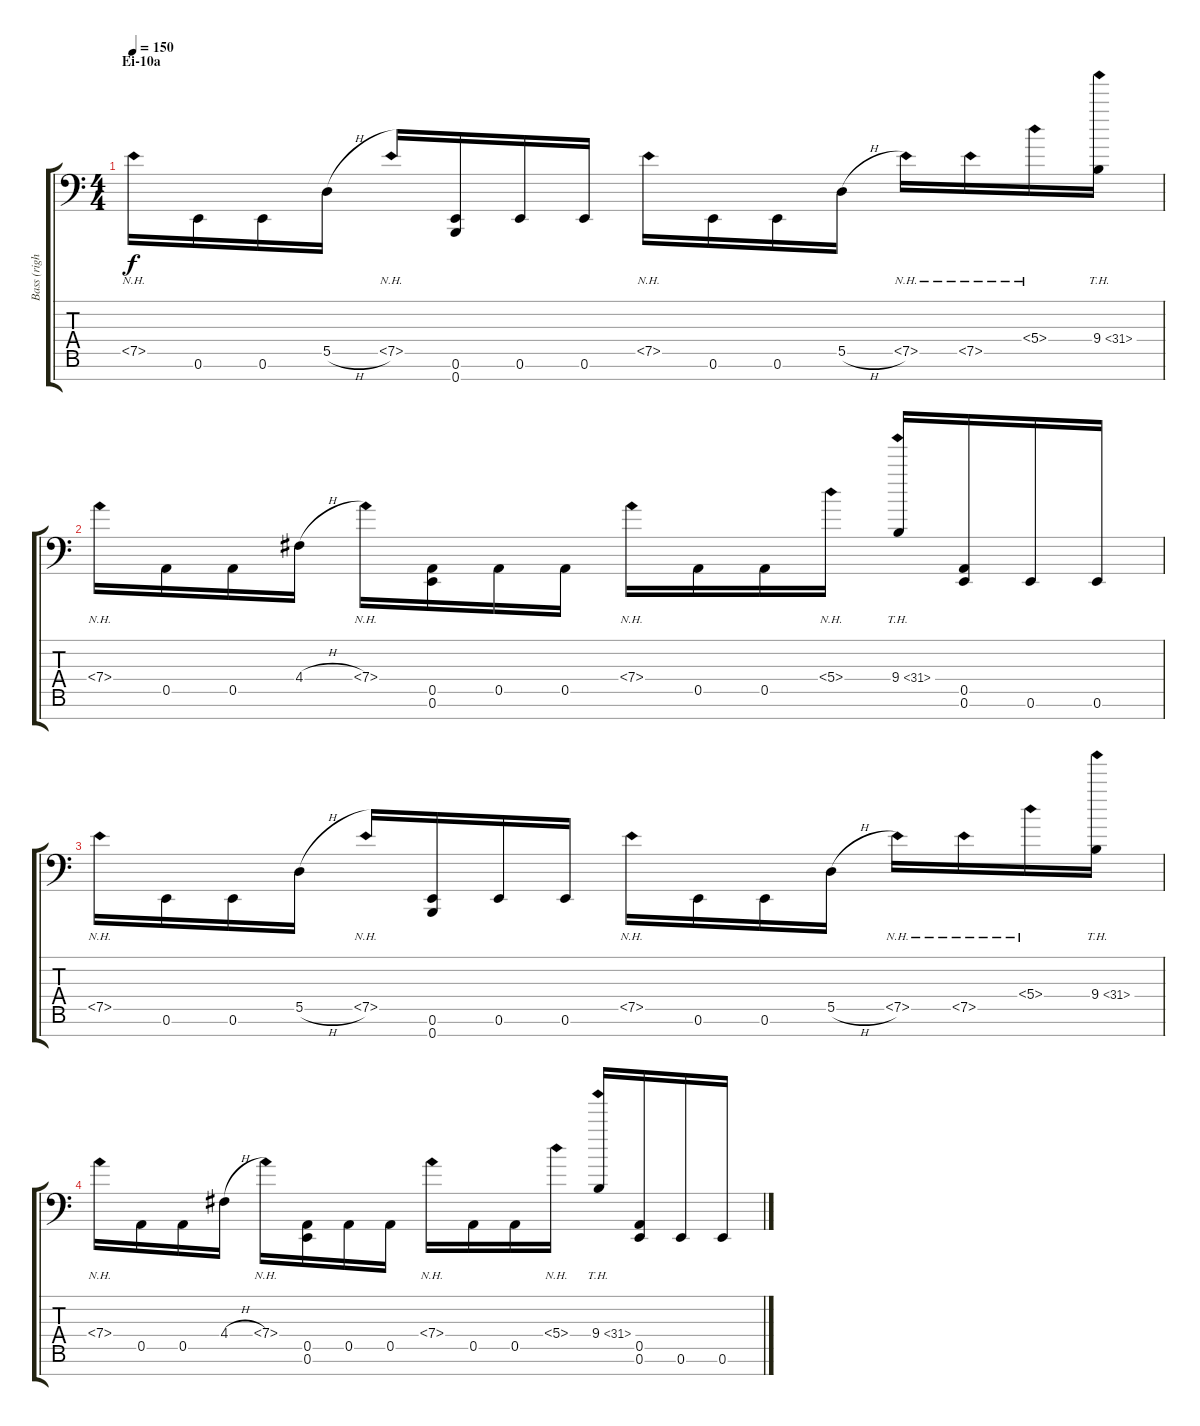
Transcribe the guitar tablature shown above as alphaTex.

\track ("Bass (right)" "Bass (righ") {instrument synthbass1}
\staff {score tabs}
\tuning (E3 B2 G2 D2 A1 E1 B0) {hide}
\ts (4 4)
\section ("" "Ei-10a")
\tempo 150
\clef f4
\ks c
7.5{nh}.16{dy f} 0.6.16 0.6.16 5.5{h}.16 7.5{nh}.16 (0.6 0.7).16 0.6.16 0.6.16 7.5{nh}.16 0.6.16 0.6.16 5.5{h}.16 7.5{nh}.16 7.5{nh}.16 5.4{nh}.16 9.4{th 22}.16 |
7.4{nh}.16 0.5.16 0.5.16 4.4{h}.16 7.4{nh}.16 (0.5 0.6).16 0.5.16 0.5.16 7.4{nh}.16 0.5.16 0.5.16 5.4{nh}.16 9.4{th 22}.16 (0.5 0.6).16 0.6.16 0.6.16 |
7.5{nh}.16 0.6.16 0.6.16 5.5{h}.16 7.5{nh}.16 (0.6 0.7).16 0.6.16 0.6.16 7.5{nh}.16 0.6.16 0.6.16 5.5{h}.16 7.5{nh}.16 7.5{nh}.16 5.4{nh}.16 9.4{th 22}.16 |
7.4{nh}.16 0.5.16 0.5.16 4.4{h}.16 7.4{nh}.16 (0.5 0.6).16 0.5.16 0.5.16 7.4{nh}.16 0.5.16 0.5.16 5.4{nh}.16 9.4{th 22}.16 (0.5 0.6).16 0.6.16 0.6.16
